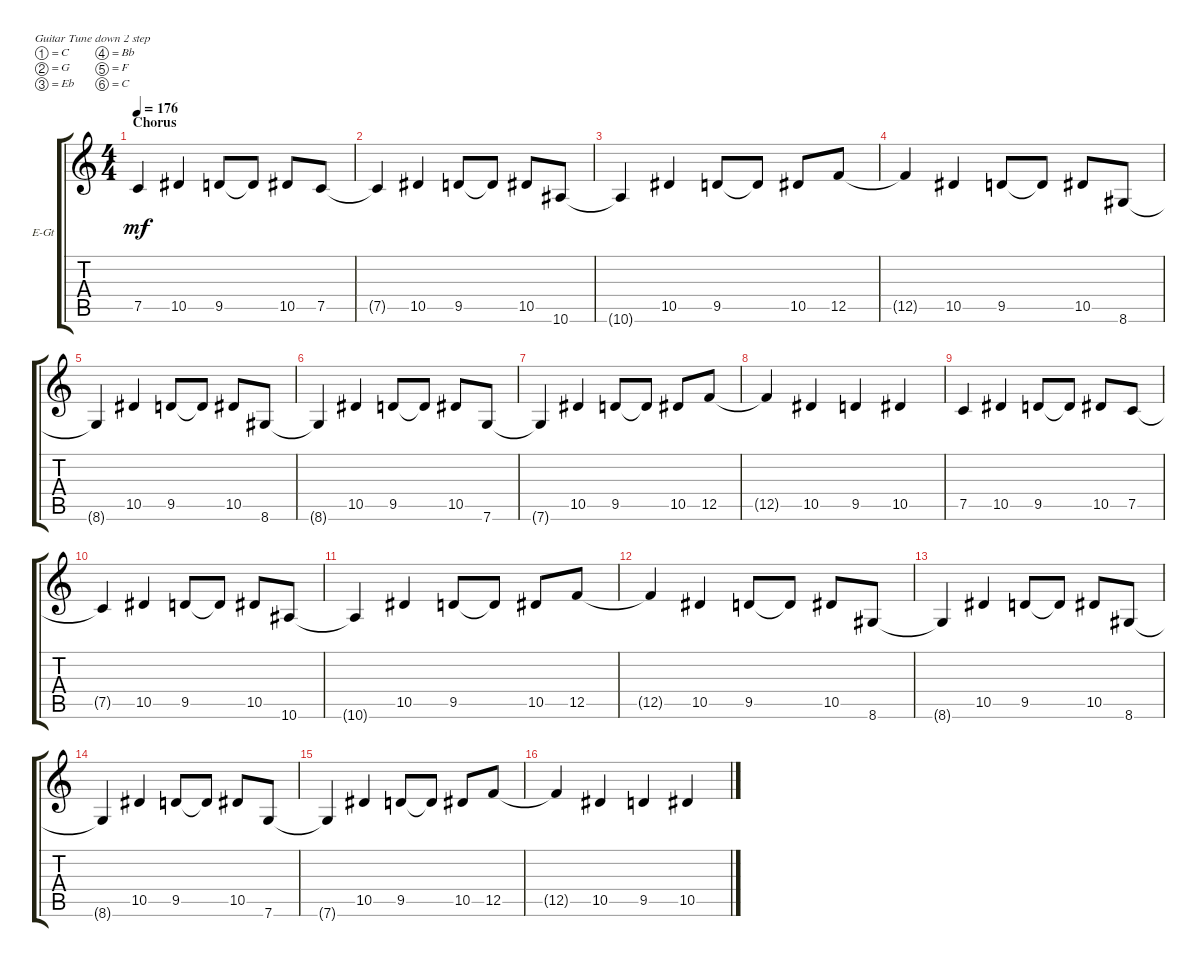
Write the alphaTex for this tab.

\bracketExtendMode groupsimilarinstruments
\firstSystemTrackNameOrientation horizontal
\otherSystemsTrackNameOrientation horizontal
\track ("Guitar 1" "E-Gt") {instrument distortionguitar}
\staff {score tabs}
\tuning (C4 G3 Eb3 Bb2 F2 C2)
\ts (4 4)
\section ("" "Chorus")
\tempo 176
\clef g2
\ks c
7.5.4{dy mf} 10.5.4 9.5.8 9.5{t}.8 10.5.8 7.5.8 |
7.5{t}.4 10.5.4 9.5.8 9.5{t}.8 10.5.8 10.6.8 |
10.6{t}.4 10.5.4 9.5.8 9.5{t}.8 10.5.8 12.5.8 |
12.5{t}.4 10.5.4 9.5.8 9.5{t}.8 10.5.8 8.6.8 |
8.6{t}.4 10.5.4 9.5.8 9.5{t}.8 10.5.8 8.6.8 |
8.6{t}.4 10.5.4 9.5.8 9.5{t}.8 10.5.8 7.6.8 |
7.6{t}.4 10.5.4 9.5.8 9.5{t}.8 10.5.8 12.5.8 |
12.5{t}.4 10.5.4 9.5.4 10.5.4 |
7.5.4 10.5.4 9.5.8 9.5{t}.8 10.5.8 7.5.8 |
7.5{t}.4 10.5.4 9.5.8 9.5{t}.8 10.5.8 10.6.8 |
10.6{t}.4 10.5.4 9.5.8 9.5{t}.8 10.5.8 12.5.8 |
12.5{t}.4 10.5.4 9.5.8 9.5{t}.8 10.5.8 8.6.8 |
8.6{t}.4 10.5.4 9.5.8 9.5{t}.8 10.5.8 8.6.8 |
8.6{t}.4 10.5.4 9.5.8 9.5{t}.8 10.5.8 7.6.8 |
7.6{t}.4 10.5.4 9.5.8 9.5{t}.8 10.5.8 12.5.8 |
12.5{t}.4 10.5.4 9.5.4 10.5.4
